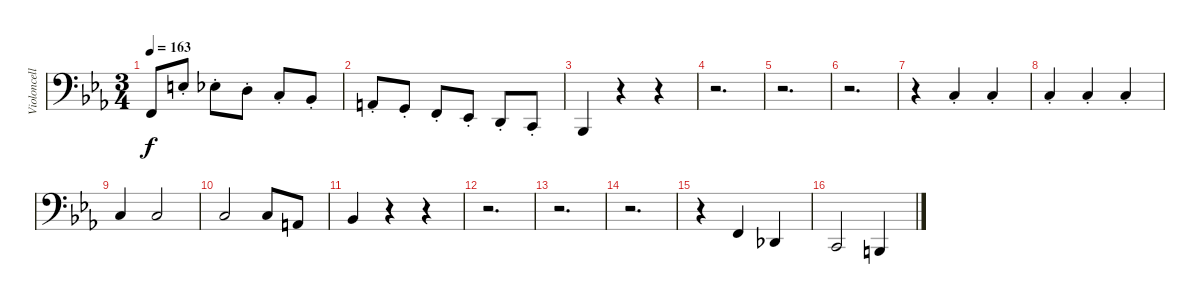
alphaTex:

\track ("Violoncello" "Violoncell") {instrument cello}
\staff {score}
\tuning (G2 D2 A1 E1 B0) {hide}
\ts (3 4)
\tempo 163
\clef f4
\ks eb
3.2.8{dy f} 9.1{st}.8 8.1{st}.8 7.1{st}.8 5.1{st}.8 3.1{st}.8 |
2.1{st}.8 0.1{st}.8 3.2{st}.8 1.2{st}.8 0.2{st}.8 3.3{st}.8 |
1.3.4 r.4 r.4 |
r.2{d} |
r.2{d} |
r.2{d} |
r.4 5.1{st}.4 5.1{st}.4 |
5.1{st}.4 5.1{st}.4 5.1{st}.4 |
5.1.4 5.1.2 |
5.1.2 5.1.8 2.1.8 |
3.1.4 r.4 r.4 |
r.2{d} |
r.2{d} |
r.2{d} |
r.4 3.2.4 4.3.4 |
3.3.2 2.3.4
